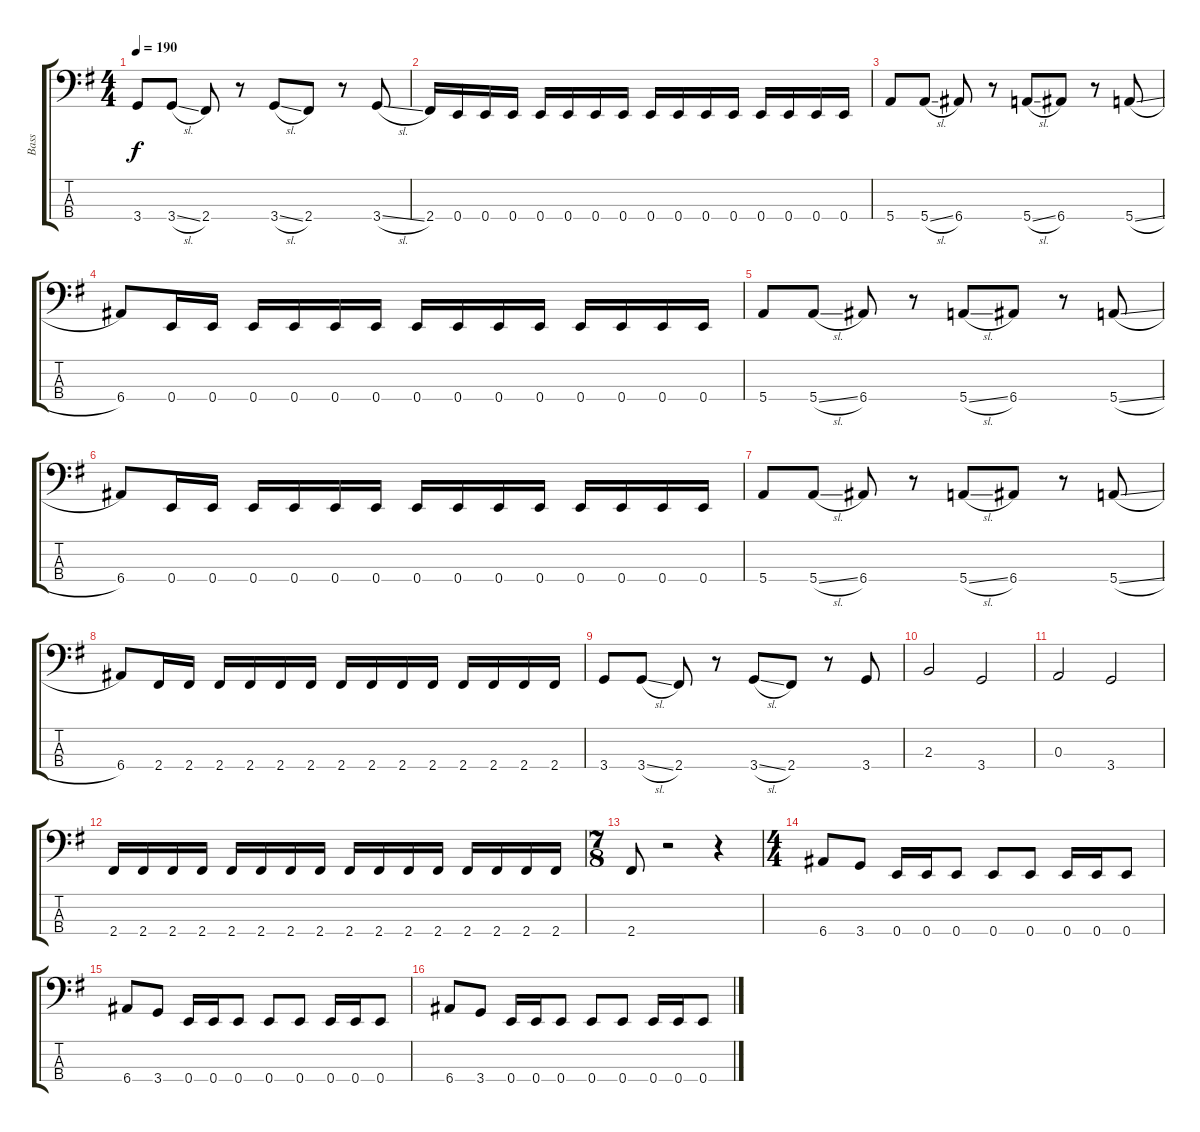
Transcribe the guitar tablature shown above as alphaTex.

\track ("Bass" "Bass") {instrument electricbassfinger}
\staff {score tabs}
\tuning (G2 D2 A1 E1) {hide}
\ts (4 4)
\tempo 190
\clef f4
\ks eminor
3.4.8{dy f} 3.4{sl}.8 2.4.8 r.8 3.4{sl}.8 2.4.8 r.8 3.4{sl}.8 |
2.4.16 0.4.16 0.4.16 0.4.16 0.4.16 0.4.16 0.4.16 0.4.16 0.4.16 0.4.16 0.4.16 0.4.16 0.4.16 0.4.16 0.4.16 0.4.16 |
5.4.8 5.4{sl}.8 6.4.8 r.8 5.4{sl}.8 6.4.8 r.8 5.4{sl}.8 |
6.4.8 0.4.16 0.4.16 0.4.16 0.4.16 0.4.16 0.4.16 0.4.16 0.4.16 0.4.16 0.4.16 0.4.16 0.4.16 0.4.16 0.4.16 |
5.4.8 5.4{sl}.8 6.4.8 r.8 5.4{sl}.8 6.4.8 r.8 5.4{sl}.8 |
6.4.8 0.4.16 0.4.16 0.4.16 0.4.16 0.4.16 0.4.16 0.4.16 0.4.16 0.4.16 0.4.16 0.4.16 0.4.16 0.4.16 0.4.16 |
5.4.8 5.4{sl}.8 6.4.8 r.8 5.4{sl}.8 6.4.8 r.8 5.4{sl}.8 |
6.4.8 2.4.16 2.4.16 2.4.16 2.4.16 2.4.16 2.4.16 2.4.16 2.4.16 2.4.16 2.4.16 2.4.16 2.4.16 2.4.16 2.4.16 |
3.4.8 3.4{sl}.8 2.4.8 r.8 3.4{sl}.8 2.4.8 r.8 3.4.8 |
2.3.2 3.4.2 |
0.3.2 3.4.2 |
2.4.16 2.4.16 2.4.16 2.4.16 2.4.16 2.4.16 2.4.16 2.4.16 2.4.16 2.4.16 2.4.16 2.4.16 2.4.16 2.4.16 2.4.16 2.4.16 |
\ts (7 8)
2.4.8 r.2 r.4 |
\ts (4 4)
6.4.8 3.4.8 0.4.16 0.4.16 0.4.8 0.4.8 0.4.8 0.4.16 0.4.16 0.4.8 |
6.4.8 3.4.8 0.4.16 0.4.16 0.4.8 0.4.8 0.4.8 0.4.16 0.4.16 0.4.8 |
6.4.8 3.4.8 0.4.16 0.4.16 0.4.8 0.4.8 0.4.8 0.4.16 0.4.16 0.4.8
